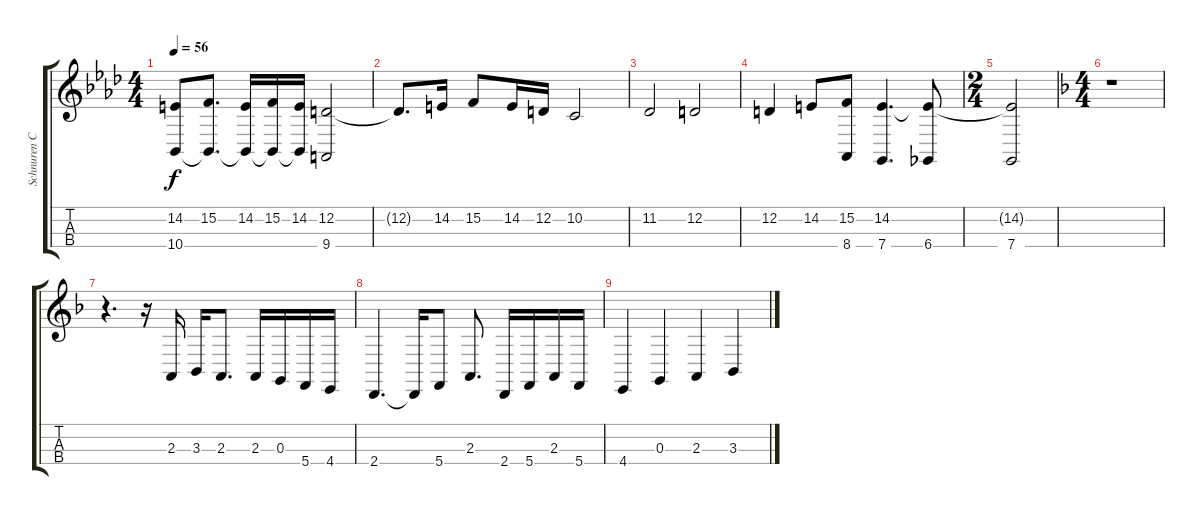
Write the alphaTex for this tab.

\track ("Schnuren Cello" "Schnuren C") {instrument cello}
\staff {score tabs}
\tuning (A3 D3 G2 C2) {hide}
\ts (4 4)
\tempo 56
\clef g2
\ks ab
(14.2 10.4).8{dy f} (15.2 10.4{t}).8{d} (14.2 10.4{t}).16 (15.2 10.4{t}).16 (14.2 10.4{t}).16 (12.2 9.4).2 |
12.2{t}.8{d} 14.2.16 15.2.8 14.2.16 12.2.16 10.2.2 |
11.2.2 12.2.2 |
12.2.4 14.2.8 (15.2 8.4).8 (14.2 7.4).4{d} (14.2{t} 6.4).8 |
\ts (2 4)
(14.2{t} 7.4).2{volume 0 instrument cello} |
\ts (4 4)
\ks f
r.1{volume 13} |
r.4{d} r.16 2.3.16 3.3.16 2.3.8{d} 2.3.16 0.3.16 5.4.16 4.4.16 |
2.4.4{d} 2.4{t}.16 5.4.8 2.3.8{d} 2.4.16 5.4.16 2.3.16 5.4.16 |
4.4.4 0.3.4 2.3.4 3.3.4
